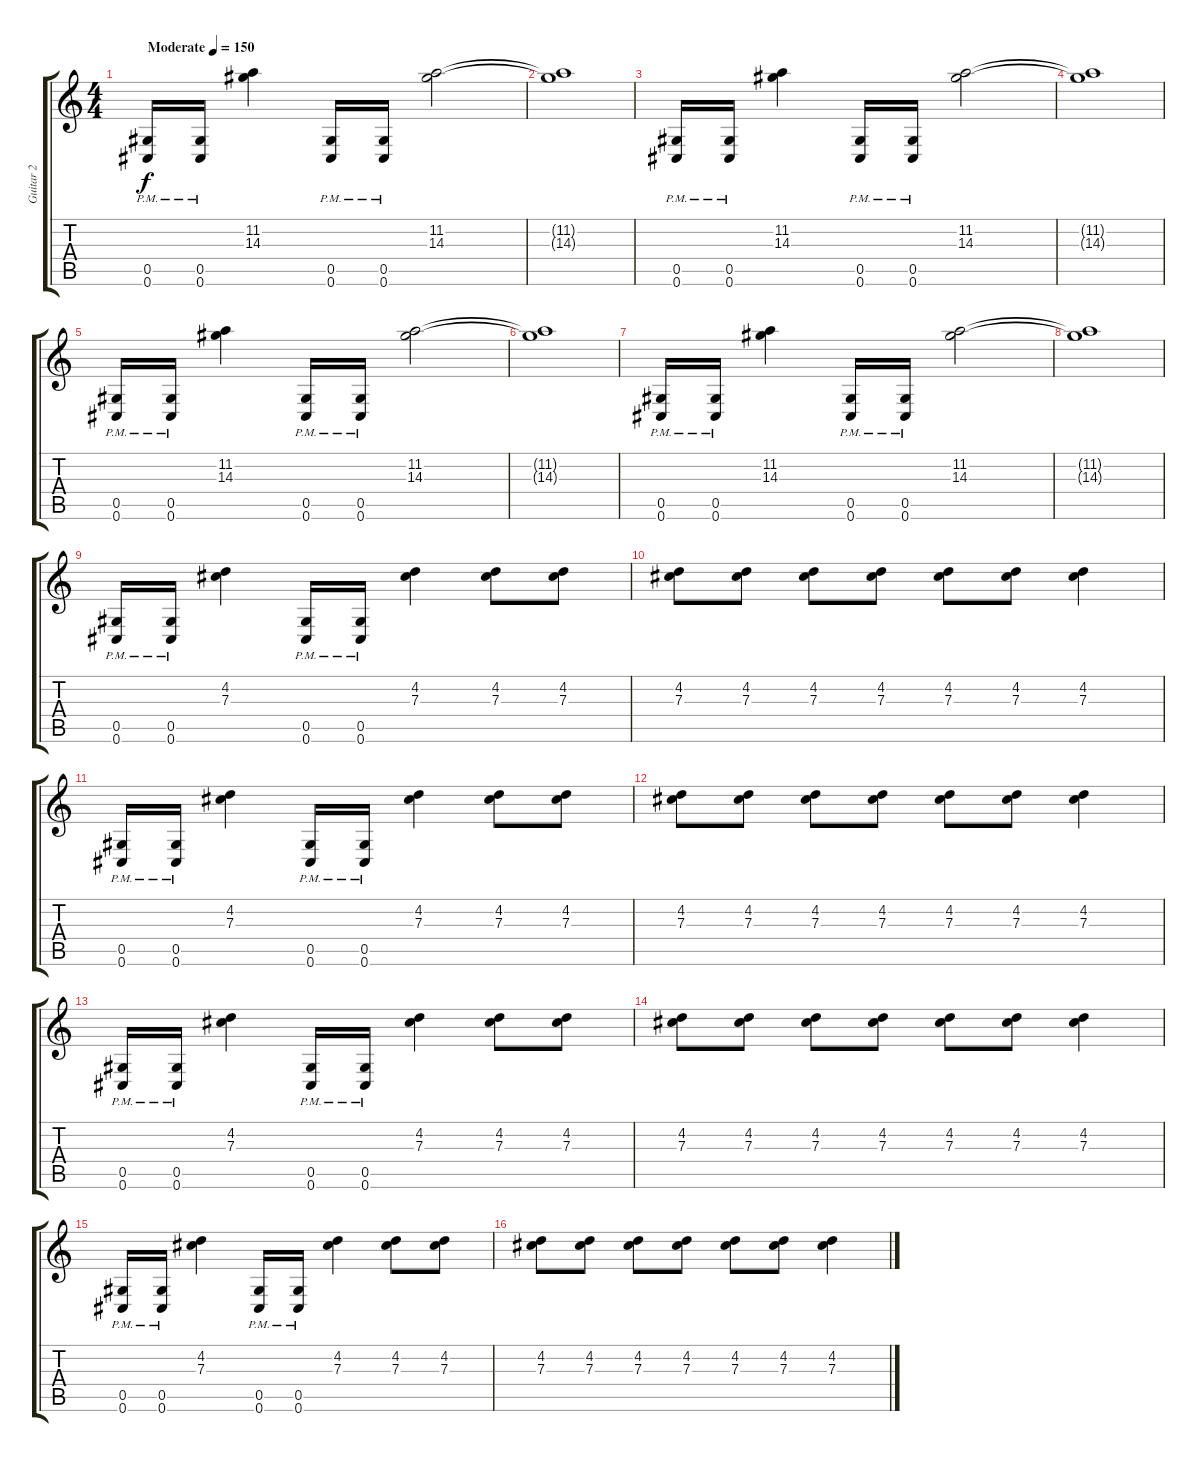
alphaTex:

\track ("Guitar 2" "Guitar 2") {instrument overdrivenguitar}
\staff {score tabs}
\tuning (Eb4 Bb3 Gb3 Db3 Ab2 Db2) {hide}
\ts (4 4)
\tempo (150 "Moderate")
\clef g2
\ks c
(0.5{pm} 0.6{pm}).16{dy f instrument overdrivenguitar} (0.5{pm} 0.6{pm}).16 (11.2 14.3).4 (0.5{pm} 0.6{pm}).16 (0.5{pm} 0.6{pm}).16 (11.2 14.3).2 |
(11.2{t} 14.3{t}).1 |
(0.5{pm} 0.6{pm}).16 (0.5{pm} 0.6{pm}).16 (11.2 14.3).4 (0.5{pm} 0.6{pm}).16 (0.5{pm} 0.6{pm}).16 (11.2 14.3).2 |
(11.2{t} 14.3{t}).1 |
(0.5{pm} 0.6{pm}).16 (0.5{pm} 0.6{pm}).16 (11.2 14.3).4 (0.5{pm} 0.6{pm}).16 (0.5{pm} 0.6{pm}).16 (11.2 14.3).2 |
(11.2{t} 14.3{t}).1 |
(0.5{pm} 0.6{pm}).16 (0.5{pm} 0.6{pm}).16 (11.2 14.3).4 (0.5{pm} 0.6{pm}).16 (0.5{pm} 0.6{pm}).16 (11.2 14.3).2 |
(11.2{t} 14.3{t}).1 |
(0.5{pm} 0.6{pm}).16 (0.5{pm} 0.6{pm}).16 (4.2 7.3).4 (0.5{pm} 0.6{pm}).16 (0.5{pm} 0.6{pm}).16 (4.2 7.3).4 (4.2 7.3).8 (4.2 7.3).8 |
(4.2 7.3).8 (4.2 7.3).8 (4.2 7.3).8 (4.2 7.3).8 (4.2 7.3).8 (4.2 7.3).8 (4.2 7.3).4 |
(0.5{pm} 0.6{pm}).16 (0.5{pm} 0.6{pm}).16 (4.2 7.3).4 (0.5{pm} 0.6{pm}).16 (0.5{pm} 0.6{pm}).16 (4.2 7.3).4 (4.2 7.3).8 (4.2 7.3).8 |
(4.2 7.3).8 (4.2 7.3).8 (4.2 7.3).8 (4.2 7.3).8 (4.2 7.3).8 (4.2 7.3).8 (4.2 7.3).4 |
(0.5{pm} 0.6{pm}).16 (0.5{pm} 0.6{pm}).16 (4.2 7.3).4 (0.5{pm} 0.6{pm}).16 (0.5{pm} 0.6{pm}).16 (4.2 7.3).4 (4.2 7.3).8 (4.2 7.3).8 |
(4.2 7.3).8 (4.2 7.3).8 (4.2 7.3).8 (4.2 7.3).8 (4.2 7.3).8 (4.2 7.3).8 (4.2 7.3).4 |
(0.5{pm} 0.6{pm}).16 (0.5{pm} 0.6{pm}).16 (4.2 7.3).4 (0.5{pm} 0.6{pm}).16 (0.5{pm} 0.6{pm}).16 (4.2 7.3).4 (4.2 7.3).8 (4.2 7.3).8 |
(4.2 7.3).8 (4.2 7.3).8 (4.2 7.3).8 (4.2 7.3).8 (4.2 7.3).8 (4.2 7.3).8 (4.2 7.3).4
